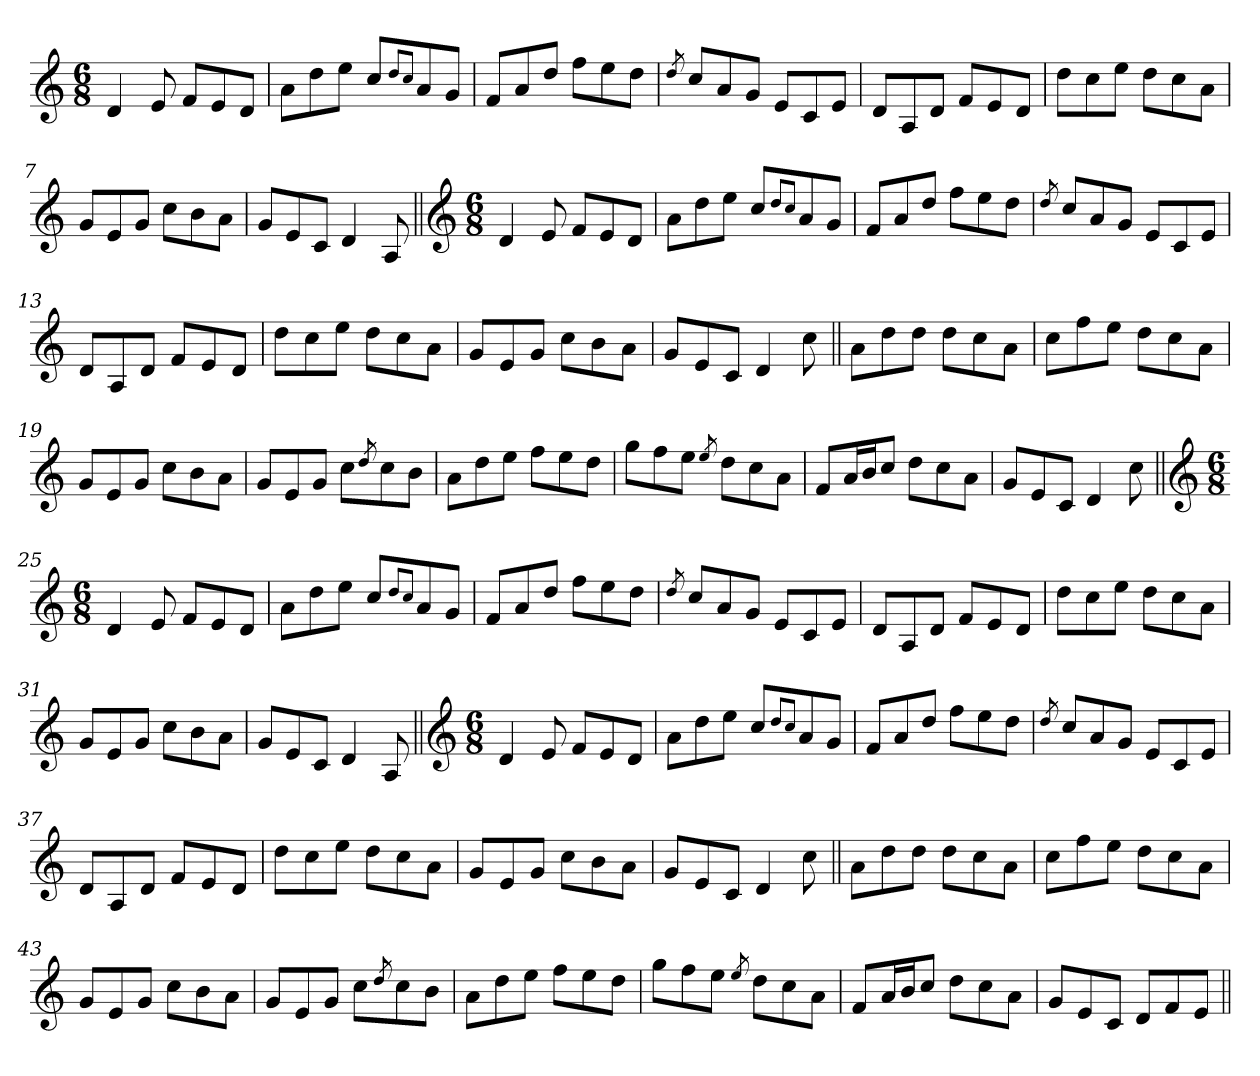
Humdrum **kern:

**kern
*part1
*staff1
*clefG2
*k[]
*M6/8
=1
4d/
8e/
8f/L
8e/
8d/J
=2
8a\L
8dd\
8ee\J
8cc/L
8qdd/L
8qcc/J
8a/
8g/J
=3
8f/L
8a/
8dd/J
8ff\L
8ee\
8dd\J
=4
8qdd/
8cc/L
8a/
8g/J
8e/L
8c/
8e/J
=5
8d/L
8A/
8d/J
8f/L
8e/
8d/J
=6
8dd\L
8cc\
8ee\J
8dd\L
8cc\
8a\J
!!LO:LB:g=z
=7
8g/L
8e/
8g/J
8cc\L
8b\
8a\J
=8
8g/L
8e/
8c/J
4d/
8A/
=9||
*clefG2
*M6/8
4d/
8e/
8f/L
8e/
8d/J
=10
8a\L
8dd\
8ee\J
8cc/L
8qdd/L
8qcc/J
8a/
8g/J
=11
8f/L
8a/
8dd/J
8ff\L
8ee\
8dd\J
=12
8qdd/
8cc/L
8a/
8g/J
8e/L
8c/
8e/J
!!LO:LB:g=z
=13
8d/L
8A/
8d/J
8f/L
8e/
8d/J
=14
8dd\L
8cc\
8ee\J
8dd\L
8cc\
8a\J
=15
8g/L
8e/
8g/J
8cc\L
8b\
8a\J
=16
8g/L
8e/
8c/J
4d/
8cc\
=17||
8a\L
8dd\
8dd\J
8dd\L
8cc\
8a\J
=18
8cc\L
8ff\
8ee\J
8dd\L
8cc\
8a\J
=19
8g/L
8e/
8g/J
8cc\L
8b\
8a\J
!!LO:LB:g=z
=20
8g/L
8e/
8g/J
8cc\L
8qdd/
8cc\
8b\J
=21
8a\L
8dd\
8ee\J
8ff\L
8ee\
8dd\J
=22
8gg\L
8ff\
8ee\J
8qee/
8dd\L
8cc\
8a\J
=23
8f/L
16a/L
16b/J
8cc/J
8dd\L
8cc\
8a\J
=24
8g/L
8e/
8c/J
4d/
8cc\
=25||
*clefG2
*M6/8
4d/
8e/
8f/L
8e/
8d/J
!!LO:LB:g=z
=26
8a\L
8dd\
8ee\J
8cc/L
8qdd/L
8qcc/J
8a/
8g/J
=27
8f/L
8a/
8dd/J
8ff\L
8ee\
8dd\J
=28
8qdd/
8cc/L
8a/
8g/J
8e/L
8c/
8e/J
=29
8d/L
8A/
8d/J
8f/L
8e/
8d/J
=30
8dd\L
8cc\
8ee\J
8dd\L
8cc\
8a\J
=31
8g/L
8e/
8g/J
8cc\L
8b\
8a\J
!!LO:LB:g=z
=32
8g/L
8e/
8c/J
4d/
8A/
=33||
*clefG2
*M6/8
4d/
8e/
8f/L
8e/
8d/J
=34
8a\L
8dd\
8ee\J
8cc/L
8qdd/L
8qcc/J
8a/
8g/J
=35
8f/L
8a/
8dd/J
8ff\L
8ee\
8dd\J
=36
8qdd/
8cc/L
8a/
8g/J
8e/L
8c/
8e/J
=37
8d/L
8A/
8d/J
8f/L
8e/
8d/J
!!LO:LB:g=z
=38
8dd\L
8cc\
8ee\J
8dd\L
8cc\
8a\J
=39
8g/L
8e/
8g/J
8cc\L
8b\
8a\J
=40
8g/L
8e/
8c/J
4d/
8cc\
=41||
8a\L
8dd\
8dd\J
8dd\L
8cc\
8a\J
=42
8cc\L
8ff\
8ee\J
8dd\L
8cc\
8a\J
=43
8g/L
8e/
8g/J
8cc\L
8b\
8a\J
=44
8g/L
8e/
8g/J
8cc\L
8qdd/
8cc\
8b\J
!!LO:LB:g=z
=45
8a\L
8dd\
8ee\J
8ff\L
8ee\
8dd\J
=46
8gg\L
8ff\
8ee\J
8qee/
8dd\L
8cc\
8a\J
=47
8f/L
16a/L
16b/J
8cc/J
8dd\L
8cc\
8a\J
=48
8g/L
8e/
8c/J
8d/L
8f/
8e/J
=||
*-
